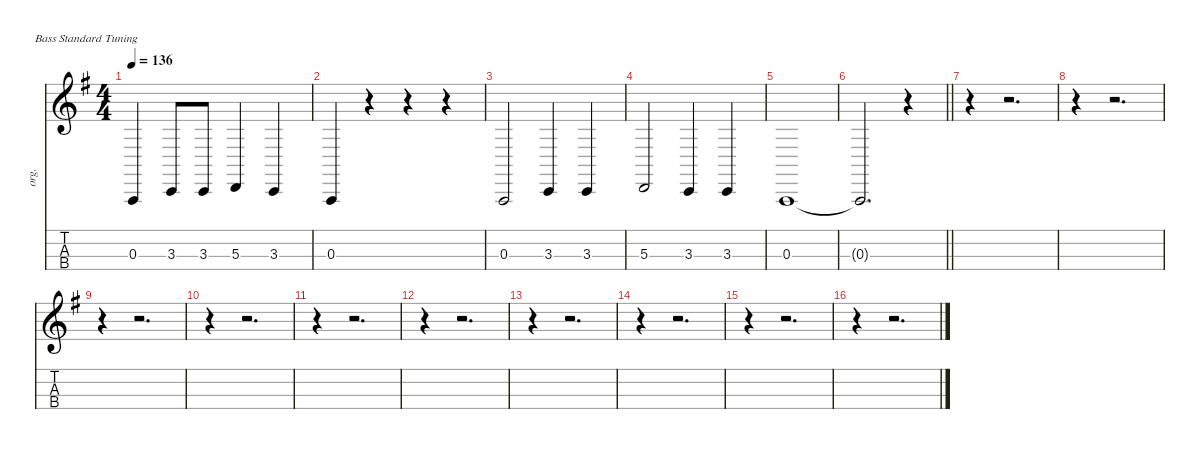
\defaultSystemsLayout 4
\hideDynamics
\bracketExtendMode nobrackets
\otherSystemsTrackNameOrientation horizontal
\track ("Orgue" "org.") {instrument drawbarorgan}
\staff {score tabs}
\tuning (G2 D2 A1 E1)
\ts (4 4)
\tempo 136
\clef g2
\ks g
0.3{acc forcenatural}.4{dy f beam Up} 3.3{acc forcenatural}.8{beam Up} 3.3{acc forcenatural}.8{beam Up} 5.3{acc forcenatural}.4{beam Up} 3.3{acc forcenatural}.4{beam Up} |
0.3{acc forcenatural}.4{beam Up} r.4{beam Up} r.4{beam Up} r.4{beam Up} |
0.3{acc forcenatural}.2{beam Up} 3.3{acc forcenatural}.4{beam Up} 3.3{acc forcenatural}.4{beam Up} |
5.3{acc forcenatural}.2{beam Up} 3.3{acc forcenatural}.4{beam Up} 3.3{acc forcenatural}.4{beam Up} |
0.3{acc forcenatural}.1{beam Up} |
\barLineRight lightlight
0.3{t acc forcenatural}.2{d beam Up} r.4{beam Up} |
r.4{beam Down} r.2{d beam Down} |
r.4{beam Down} r.2{d beam Down} |
r.4{beam Down} r.2{d beam Down} |
r.4{beam Down} r.2{d beam Down} |
r.4{beam Down} r.2{d beam Down} |
r.4{beam Down} r.2{d beam Down} |
r.4{beam Down} r.2{d beam Down} |
r.4{beam Down} r.2{d beam Down} |
r.4{beam Down} r.2{d beam Down} |
r.4{beam Down} r.2{d beam Down}
